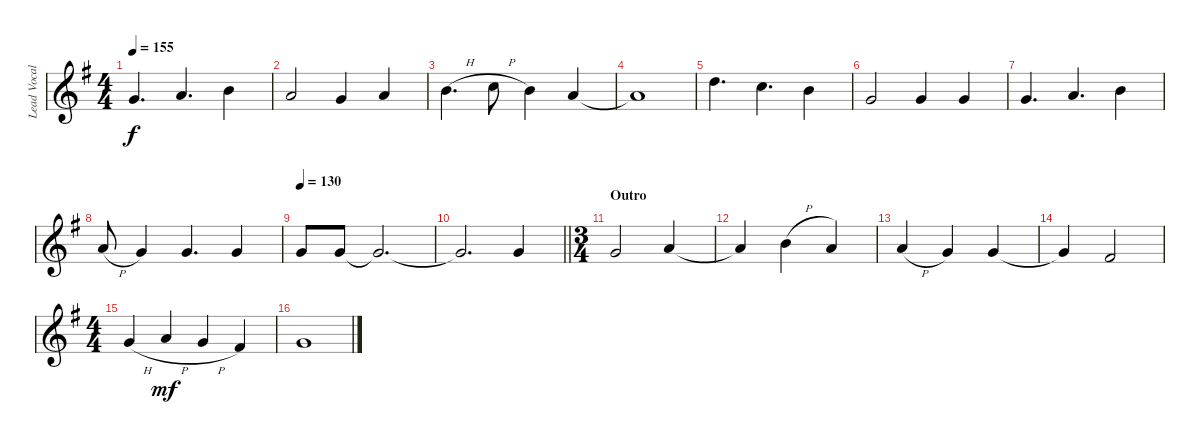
\track ("Lead Vocals" "Lead Vocal") {instrument lead2sawtooth}
\staff {score}
\tuning (E4 B3 G3 D3 A2 E2) {hide}
\ts (4 4)
\tempo 155
\clef g2
\ks g
3.1.4{d dy f} 5.1.4{d} 7.1.4 |
5.1.2 3.1.4 5.1.4 |
7.1{h}.4{d} 8.1{h}.8 7.1.4 5.1.4 |
5.1{t}.1 |
10.1.4{d} 8.1.4{d} 7.1.4 |
3.1.2 3.1.4 3.1.4 |
3.1.4{d} 5.1.4{d} 7.1.4 |
5.1{h}.8 3.1.4 3.1.4{d} 3.1.4 |
\tempo 130
3.1.8 3.1.8 3.1{t}.2{d} |
\barLineRight lightlight
3.1{t}.2{d} 3.1.4 |
\ts (3 4)
\section ("" "Outro")
3.1.2 5.1.4 |
5.1{t}.4 7.1{h}.4 5.1.4 |
5.1{h}.4 3.1.4 3.1.4 |
3.1{t}.4 2.1.2 |
\ts (4 4)
3.1{h}.4 5.1{h}.4{dy mf} 3.1{h}.4 2.1.4 |
3.1.1
